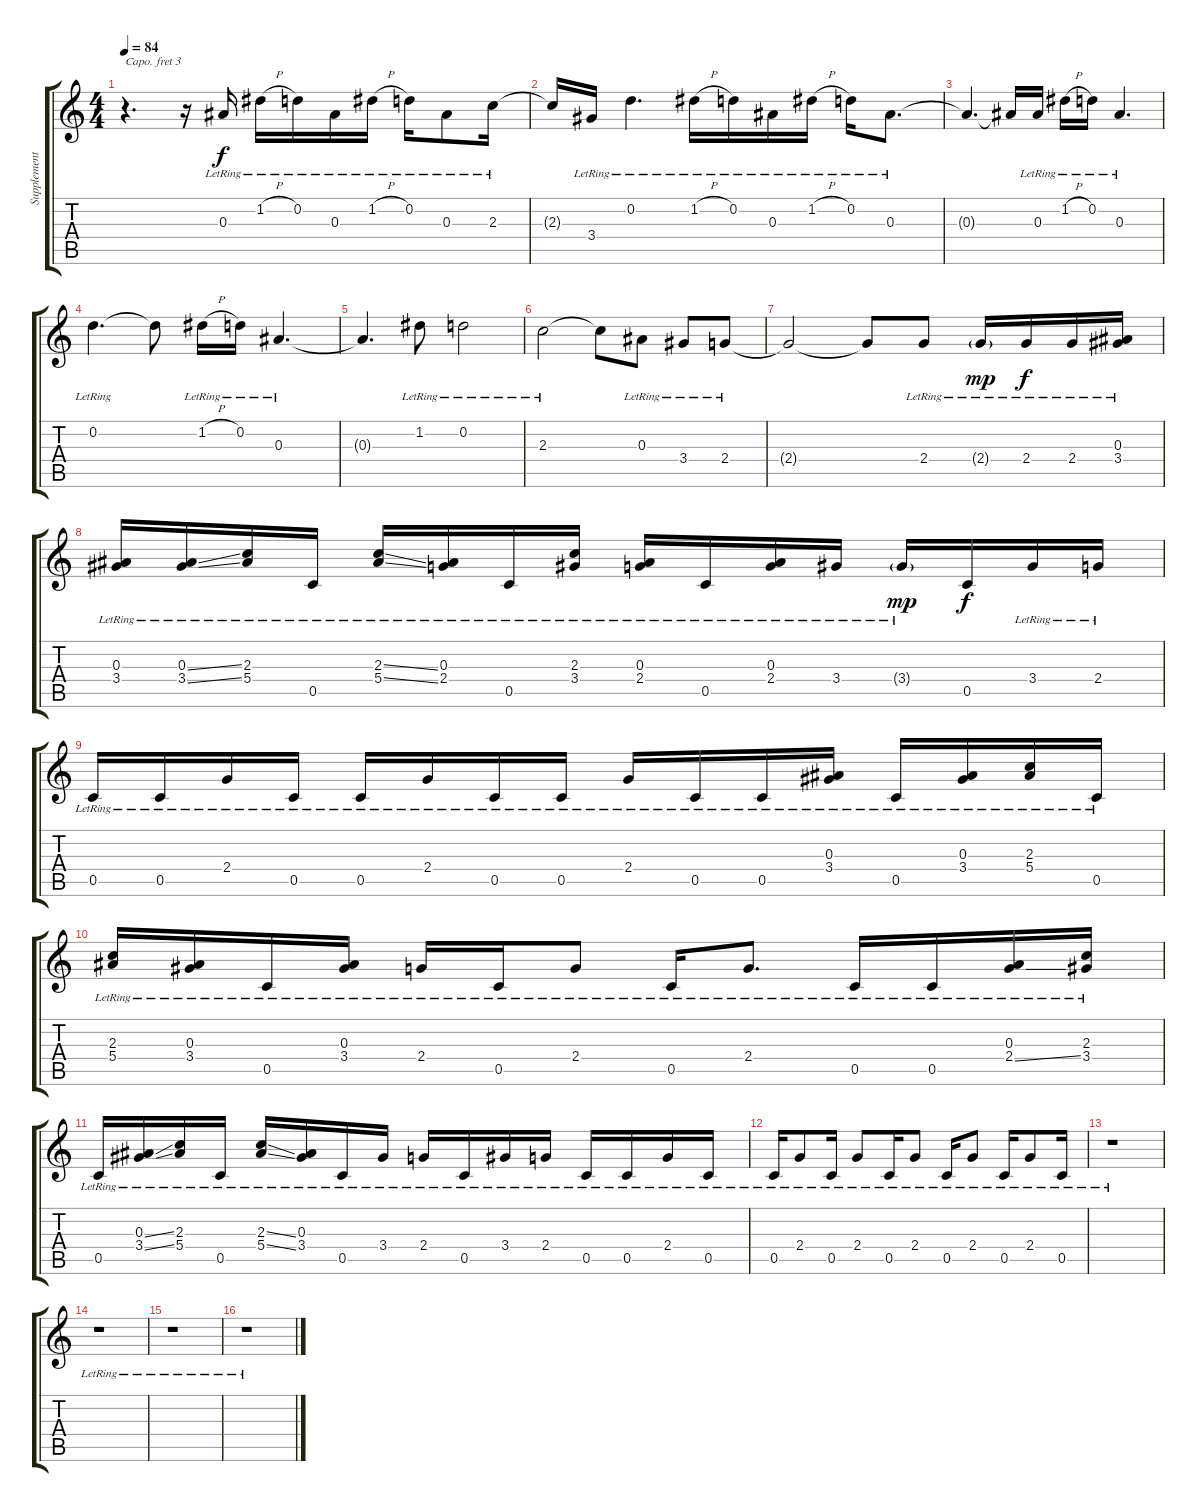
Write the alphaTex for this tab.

\track ("Supplementry Guitar (Clean w/ Capo)" "Supplement") {instrument electricguitarjazz}
\staff {score tabs}
\capo 3
\tuning (E4 B3 G3 D3 A2 E2) {hide}
\ts (4 4)
\tempo 84
\clef g2
\ks c
r.4{d dy f} r.16 0.3{lr}.16 1.2{h lr}.16 0.2{lr}.16 0.3{lr}.16 1.2{h lr}.16 0.2{lr}.16 0.3{lr}.8 2.3{lr}.16 |
2.3{t}.16 3.4{lr}.16 0.2{lr}.4{d} 1.2{h lr}.16 0.2{lr}.16 0.3{lr}.16 1.2{h lr}.16 0.2{lr}.16 0.3{lr}.8{d} |
0.3{t}.4{d} 0.3{t}.16 0.3{lr}.16 1.2{h lr}.16 0.2{lr}.16 0.3{lr}.4{d} |
0.2{lr}.4{d} 0.2{t}.8 1.2{h lr}.16 0.2{lr}.16 0.3{lr}.4{d} |
0.3{t}.4{d} 1.2{lr}.8 0.2{lr}.2 |
2.3{lr}.2 2.3{t}.8 0.3{lr}.8 3.4{lr}.8 2.4{lr}.8 |
2.4{t}.2 2.4{t}.8 2.4{lr}.8 2.4{g lr}.16{dy mp} 2.4{lr}.16{dy f} 2.4{lr}.16 (0.3{lr} 3.4{lr}).16 |
(0.3{lr} 3.4{lr}).16 (0.3{ss lr} 3.4{ss lr}).16 (2.3{lr} 5.4{lr}).16 0.5{lr}.16 (2.3{ss lr} 5.4{ss lr}).16 (0.3{lr} 2.4{lr}).16 0.5{lr}.16 (2.3{lr} 3.4{lr}).16 (0.3{lr} 2.4{lr}).16 0.5{lr}.16 (0.3{lr} 2.4{lr}).16 3.4{lr}.16 3.4{g lr}.16{dy mp} 0.5.16{dy f} 3.4{lr}.16 2.4{lr}.16 |
0.5{lr}.16{volume 0} 0.5{lr}.16 2.4{lr}.16 0.5{lr}.16 0.5{lr}.16 2.4{lr}.16 0.5{lr}.16 0.5{lr}.16 2.4{lr}.16 0.5{lr}.16 0.5{lr}.16 (0.3{lr} 3.4{lr}).16 0.5{lr}.16 (0.3{lr} 3.4{lr}).16 (2.3{lr} 5.4{lr}).16 0.5{lr}.16 |
(2.3{lr} 5.4{lr}).16 (0.3{lr} 3.4{lr}).16 0.5{lr}.16 (0.3{lr} 3.4{lr}).16 2.4{lr}.16 0.5{lr}.16 2.4{lr}.8 0.5{lr}.16 2.4{lr}.8{d} 0.5{lr}.16 0.5{lr}.16 (0.3{lr} 2.4{ss lr}).16 (2.3{lr} 3.4{lr}).16 |
0.5{lr}.16 (0.3{ss lr} 3.4{ss lr}).16 (2.3{lr} 5.4{lr}).16 0.5{lr}.16 (2.3{ss lr} 5.4{ss lr}).16 (0.3{lr} 3.4{lr}).16 0.5{lr}.16 3.4{lr}.16 2.4{lr}.16 0.5{lr}.16 3.4{lr}.16 2.4{lr}.16 0.5{lr}.16 0.5{lr}.16 2.4{lr}.16 0.5{lr}.16 |
0.5{lr}.16 2.4{lr}.8 0.5{lr}.16 2.4{lr}.8 0.5{lr}.16 2.4{lr}.8 0.5{lr}.16 2.4{lr}.8 0.5{lr}.16 2.4{lr}.8 0.5{lr}.16 |
r.1 |
r.1 |
r.1 |
r.1
